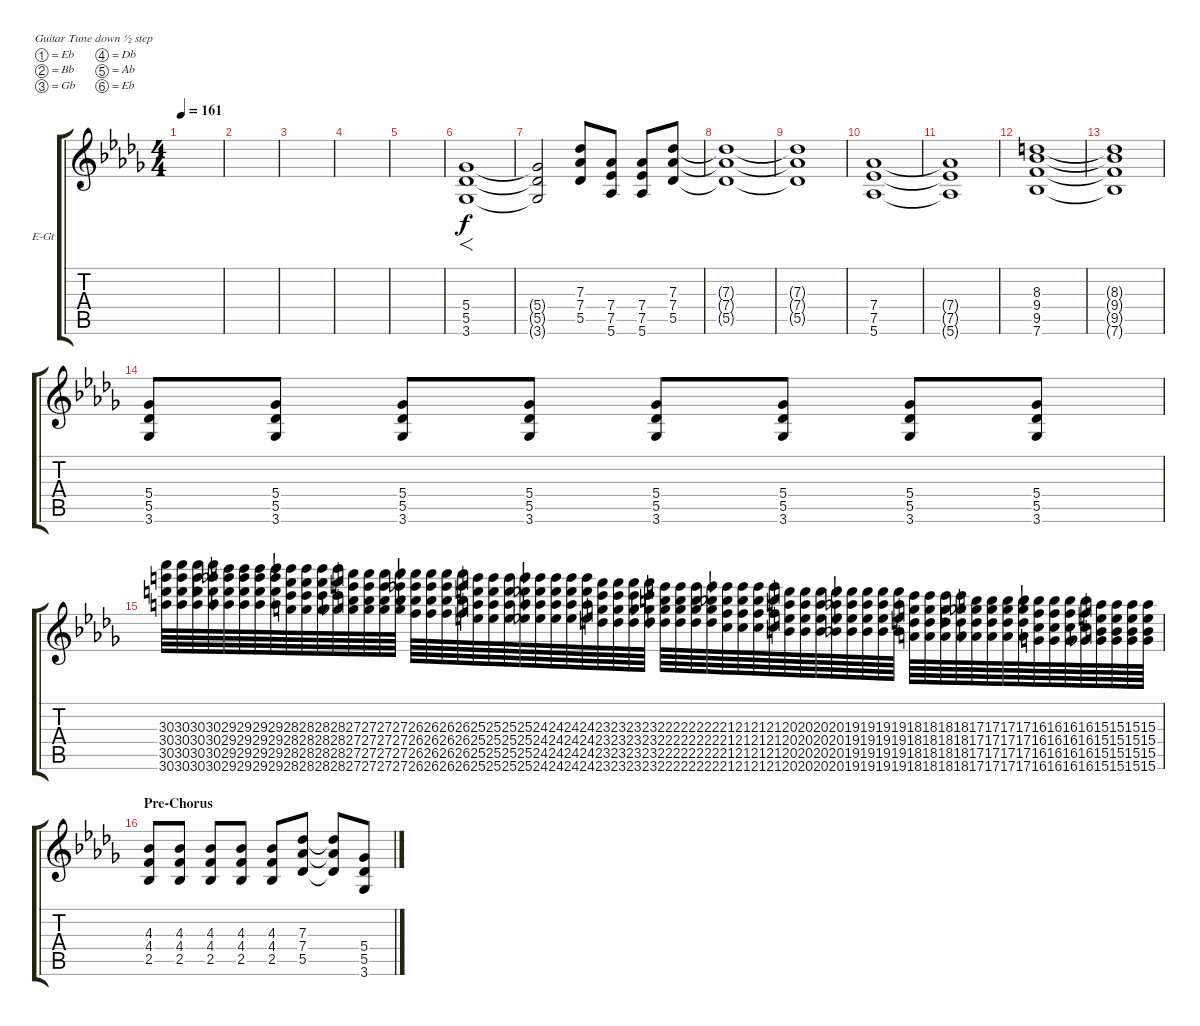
\bracketExtendMode groupsimilarinstruments
\firstSystemTrackNameOrientation horizontal
\otherSystemsTrackNameOrientation horizontal
\track ("Rhythm Guitar" "E-Gt") {instrument distortionguitar}
\staff {score tabs}
\tuning (Eb4 Bb3 Gb3 Db3 Ab2 Eb2)
\ts (4 4)
\tempo 161
\clef g2
\ks db
|
|
|
|
|
(5.5 3.6 5.4).1{f} |
(5.5{t} 3.6{t} 5.4{t}).2 (7.4 5.5 7.3).8 (7.4 7.5 5.6).8 (7.4 7.5 5.6).8 (7.3 7.4 5.5).8 |
(7.3{t} 7.4{t} 5.5{t}).1 |
(7.3{t} 7.4{t} 5.5{t}).1 |
(7.4 7.5 5.6).1 |
(7.4{t} 7.5{t} 5.6{t}).1 |
(8.3 9.4 9.5 7.6).1 |
(8.3{t} 9.4{t} 9.5{t} 7.6{t}).1 |
(5.4 5.5 3.6).8 (3.6 5.5 5.4).8 (3.6 5.5 5.4).8 (3.6 5.5 5.4).8 (3.6 5.5 5.4).8 (3.6 5.5 5.4).8 (3.6 5.5 5.4).8 (3.6 5.5 5.4).8 |
(30.3 30.4 30.5 30.6).64 (30.3 30.4 30.5 30.6).64 (30.3 30.4 30.5 30.6).64 (30.3 30.4 30.5 30.6).64 (29.3 29.4 29.5 29.6).64 (29.3 29.4 29.5 29.6).64 (29.3 29.4 29.5 29.6).64 (29.3 29.4 29.5 29.6).64 (28.3 28.4 28.5 28.6).64 (28.3 28.4 28.5 28.6).64 (28.3 28.4 28.5 28.6).64 (28.3 28.4 28.5 28.6).64 (27.3 27.4 27.5 27.6).64 (27.3 27.4 27.5 27.6).64 (27.3 27.4 27.5 27.6).64 (27.3 27.4 27.5 27.6).64 (26.3 26.4 26.5 26.6).64 (26.3 26.4 26.5 26.6).64 (26.3 26.4 26.5 26.6).64 (26.3 26.4 26.5 26.6).64 (25.3 25.4 25.5 25.6).64 (25.3 25.4 25.5 25.6).64 (25.3 25.4 25.5 25.6).64 (25.3 25.4 25.5 25.6).64 (24.3 24.4 24.5 24.6).64 (24.3 24.4 24.5 24.6).64 (24.3 24.4 24.5 24.6).64 (24.3 24.4 24.5 24.6).64 (23.3 23.4 23.5 23.6).64 (23.3 23.4 23.5 23.6).64 (23.3 23.4 23.5 23.6).64 (23.3 23.4 23.5 23.6).64 (22.3 22.4 22.5 22.6).64 (22.3 22.4 22.5 22.6).64 (22.3 22.4 22.5 22.6).64 (22.3 22.4 22.5 22.6).64 (21.3 21.4 21.5 21.6).64 (21.3 21.4 21.5 21.6).64 (21.3 21.4 21.5 21.6).64 (21.3 21.4 21.5 21.6).64 (20.3 20.4 20.5 20.6).64 (20.3 20.4 20.5 20.6).64 (20.3 20.4 20.5 20.6).64 (20.3 20.4 20.5 20.6).64 (19.3 19.4 19.5 19.6).64 (19.3 19.4 19.5 19.6).64 (19.3 19.4 19.5 19.6).64 (19.3 19.4 19.5 19.6).64 (18.3 18.4 18.5 18.6).64 (18.3 18.4 18.5 18.6).64 (18.3 18.4 18.5 18.6).64 (18.3 18.4 18.5 18.6).64 (17.3 17.4 17.5 17.6).64 (17.3 17.4 17.5 17.6).64 (17.3 17.4 17.5 17.6).64 (17.3 17.4 17.5 17.6).64 (16.3 16.4 16.5 16.6).64 (16.3 16.4 16.5 16.6).64 (16.3 16.4 16.5 16.6).64 (16.3 16.4 16.5 16.6).64 (15.3 15.4 15.5 15.6).64 (15.3 15.4 15.5 15.6).64 (15.3 15.4 15.5 15.6).64 (15.3 15.4 15.5 15.6).64 |
\section ("" "Pre-Chorus")
(4.3 4.4 2.5).8 (4.3 4.4 2.5).8 (4.3 4.4 2.5).8 (4.3 4.4 2.5).8 (4.3 4.4 2.5).8 (7.3 7.4 5.5).8 (7.4{t} 5.5{t} 7.3{t}).8 (5.4 5.5 3.6).8
